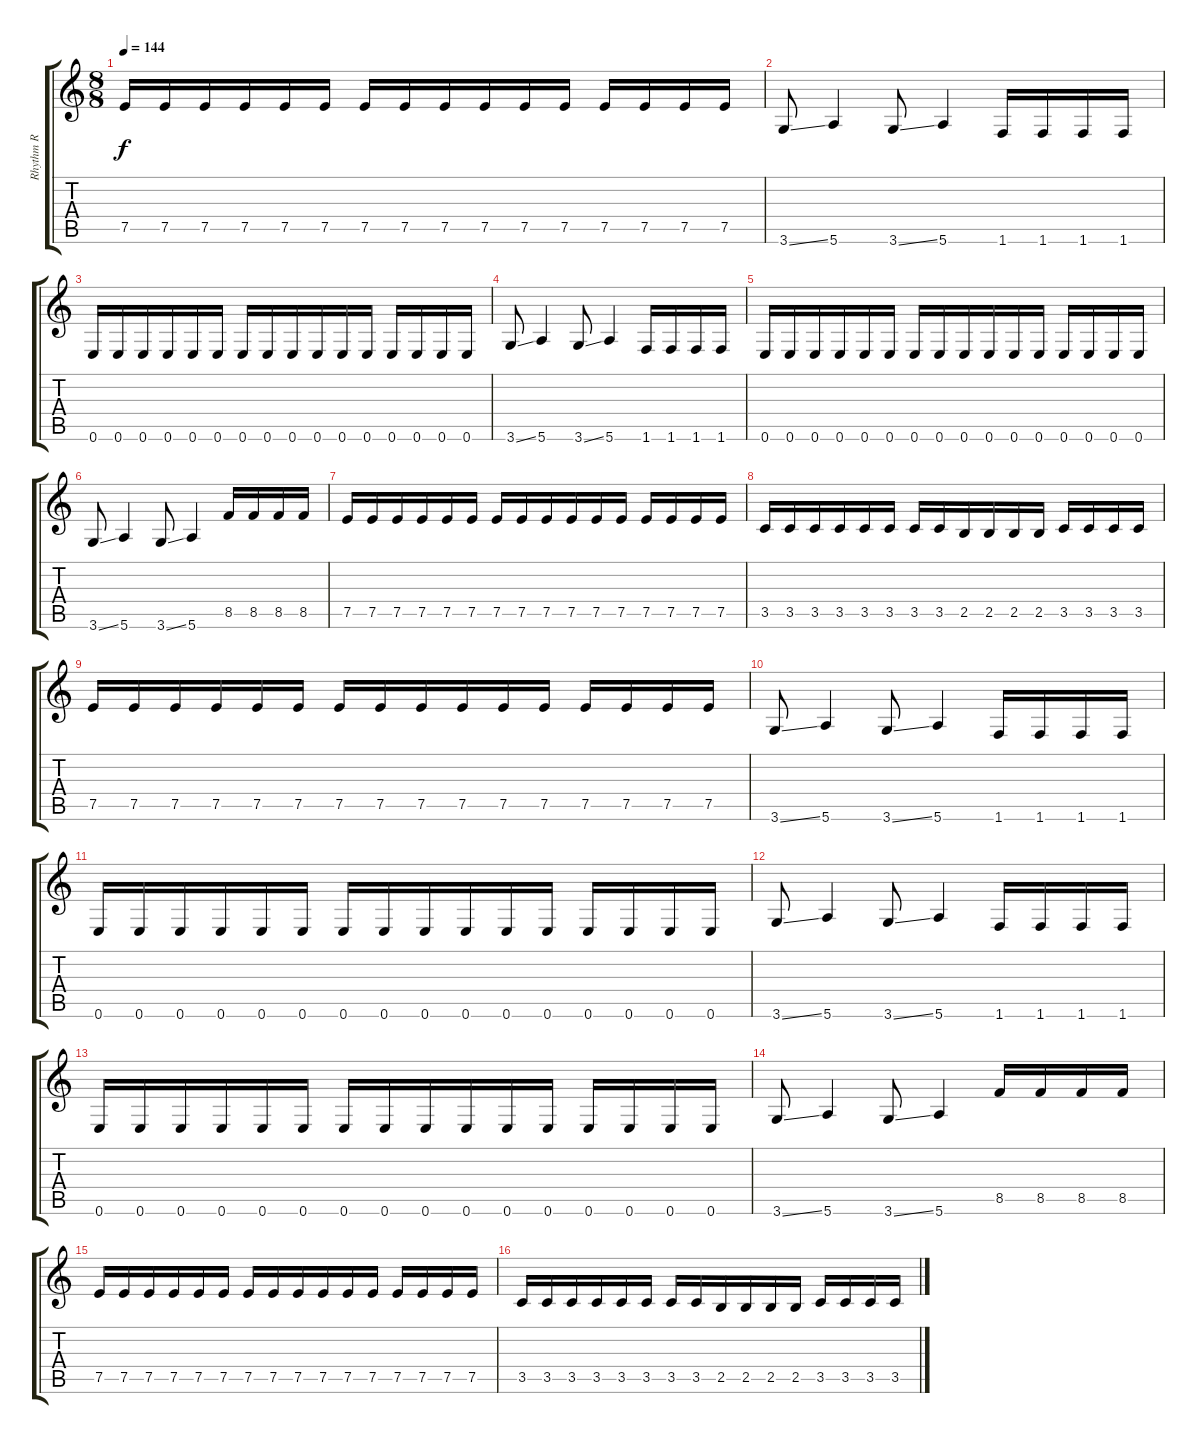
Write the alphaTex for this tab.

\track ("Rhythm R" "Rhythm R") {instrument overdrivenguitar}
\staff {score tabs}
\tuning (E4 B3 G3 D3 A2 E2) {hide}
\ts (8 8)
\tempo 144
\clef g2
\ks c
7.5.16{dy f} 7.5.16 7.5.16 7.5.16 7.5.16 7.5.16 7.5.16 7.5.16 7.5.16 7.5.16 7.5.16 7.5.16 7.5.16 7.5.16 7.5.16 7.5.16 |
3.6{ss}.8 5.6.4 3.6{ss}.8 5.6.4 1.6.16 1.6.16 1.6.16 1.6.16 |
0.6.16 0.6.16 0.6.16 0.6.16 0.6.16 0.6.16 0.6.16 0.6.16 0.6.16 0.6.16 0.6.16 0.6.16 0.6.16 0.6.16 0.6.16 0.6.16 |
3.6{ss}.8 5.6.4 3.6{ss}.8 5.6.4 1.6.16 1.6.16 1.6.16 1.6.16 |
0.6.16 0.6.16 0.6.16 0.6.16 0.6.16 0.6.16 0.6.16 0.6.16 0.6.16 0.6.16 0.6.16 0.6.16 0.6.16 0.6.16 0.6.16 0.6.16 |
3.6{ss}.8 5.6.4 3.6{ss}.8 5.6.4 8.5.16 8.5.16 8.5.16 8.5.16 |
7.5.16 7.5.16 7.5.16 7.5.16 7.5.16 7.5.16 7.5.16 7.5.16 7.5.16 7.5.16 7.5.16 7.5.16 7.5.16 7.5.16 7.5.16 7.5.16 |
3.5.16 3.5.16 3.5.16 3.5.16 3.5.16 3.5.16 3.5.16 3.5.16 2.5.16 2.5.16 2.5.16 2.5.16 3.5.16 3.5.16 3.5.16 3.5.16 |
7.5.16 7.5.16 7.5.16 7.5.16 7.5.16 7.5.16 7.5.16 7.5.16 7.5.16 7.5.16 7.5.16 7.5.16 7.5.16 7.5.16 7.5.16 7.5.16 |
3.6{ss}.8 5.6.4 3.6{ss}.8 5.6.4 1.6.16 1.6.16 1.6.16 1.6.16 |
0.6.16 0.6.16 0.6.16 0.6.16 0.6.16 0.6.16 0.6.16 0.6.16 0.6.16 0.6.16 0.6.16 0.6.16 0.6.16 0.6.16 0.6.16 0.6.16 |
3.6{ss}.8 5.6.4 3.6{ss}.8 5.6.4 1.6.16 1.6.16 1.6.16 1.6.16 |
0.6.16 0.6.16 0.6.16 0.6.16 0.6.16 0.6.16 0.6.16 0.6.16 0.6.16 0.6.16 0.6.16 0.6.16 0.6.16 0.6.16 0.6.16 0.6.16 |
3.6{ss}.8 5.6.4 3.6{ss}.8 5.6.4 8.5.16 8.5.16 8.5.16 8.5.16 |
7.5.16 7.5.16 7.5.16 7.5.16 7.5.16 7.5.16 7.5.16 7.5.16 7.5.16 7.5.16 7.5.16 7.5.16 7.5.16 7.5.16 7.5.16 7.5.16 |
3.5.16 3.5.16 3.5.16 3.5.16 3.5.16 3.5.16 3.5.16 3.5.16 2.5.16 2.5.16 2.5.16 2.5.16 3.5.16 3.5.16 3.5.16 3.5.16
